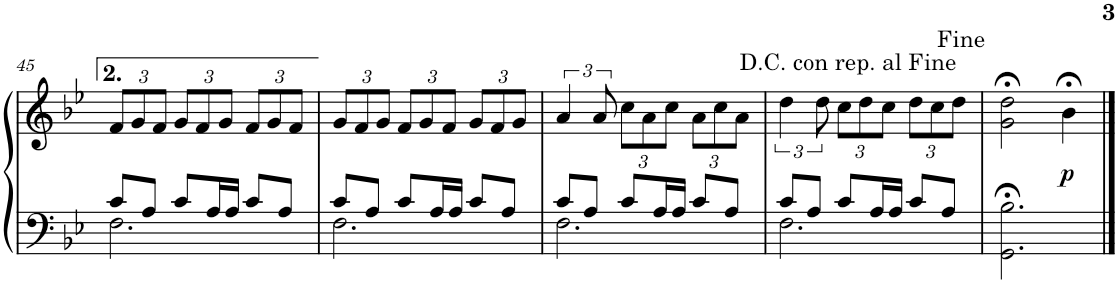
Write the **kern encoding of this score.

**kern	**kern	**dynam
*part1	*part1	*part1
*staff2	*staff1	*staff1/2
*I"Grand Piano	*	*
*I'Pno.	*	*
!!LO:PB:g=z
*clefF4	*clefG2	*
*k[b-e-]	*k[b-e-]	*
*M3/4	*M3/4	*
=45	=45	=45
*^	*	*
*	*	*Xbrackettup	*
8c/L	2.F\	12f/L	.
.	.	12g/	.
8A/J	.	.	.
.	.	12f/J	.
8c/L	.	12g/L	.
.	.	12f/	.
16A/L	.	.	.
.	.	12g/J	.
16A/JJ	.	.	.
8c/L	.	12f/L	.
.	.	12g/	.
8A/J	.	.	.
.	.	12f/J	.
=46	=46	=46	=46
8c/L	2.F\	12g/L	.
.	.	12f/	.
8A/J	.	.	.
.	.	12g/J	.
8c/L	.	12f/L	.
.	.	12g/	.
16A/L	.	.	.
.	.	12f/J	.
16A/JJ	.	.	.
8c/L	.	12g/L	.
.	.	12f/	.
8A/J	.	.	.
.	.	12g/J	.
=47	=47	=47	=47
*	*	*brackettup	*
8c/L	2.F\	6a/	.
8A/J	.	.	.
.	.	12a/	.
*	*	*Xbrackettup	*
8c/L	.	12cc\L	.
.	.	12a\	.
16A/L	.	.	.
.	.	12cc\J	.
16A/JJ	.	.	.
8c/L	.	12a\L	.
.	.	12cc\	.
8A/J	.	.	.
.	.	12a\J	.
=48	=48	=48	=48
*	*	*brackettup	*
8c/L	2.F\	6dd\	.
8A/J	.	.	.
.	.	12dd\	.
*	*	*Xbrackettup	*
8c/L	.	12cc\L	.
.	.	12dd\	.
16A/L	.	.	.
.	.	12cc\J	.
16A/JJ	.	.	.
8c/L	.	12dd\L	.
.	.	12cc\	.
8A/J	.	.	.
.	.	12dd\J	.
*v	*v	*	*
!	!LO:TX:a:t=D.C. con rep. al Fine	!
!LO:TX:a:t=D.C. con rep. al Fine	!	!
=49	=49	=49
2.GG\;< 2.B-\;<	2g\;< 2dd\;<	.
!	!	!LO:DY:b
.	4b-;<\	p
==	==	==
*-	*-	*-
